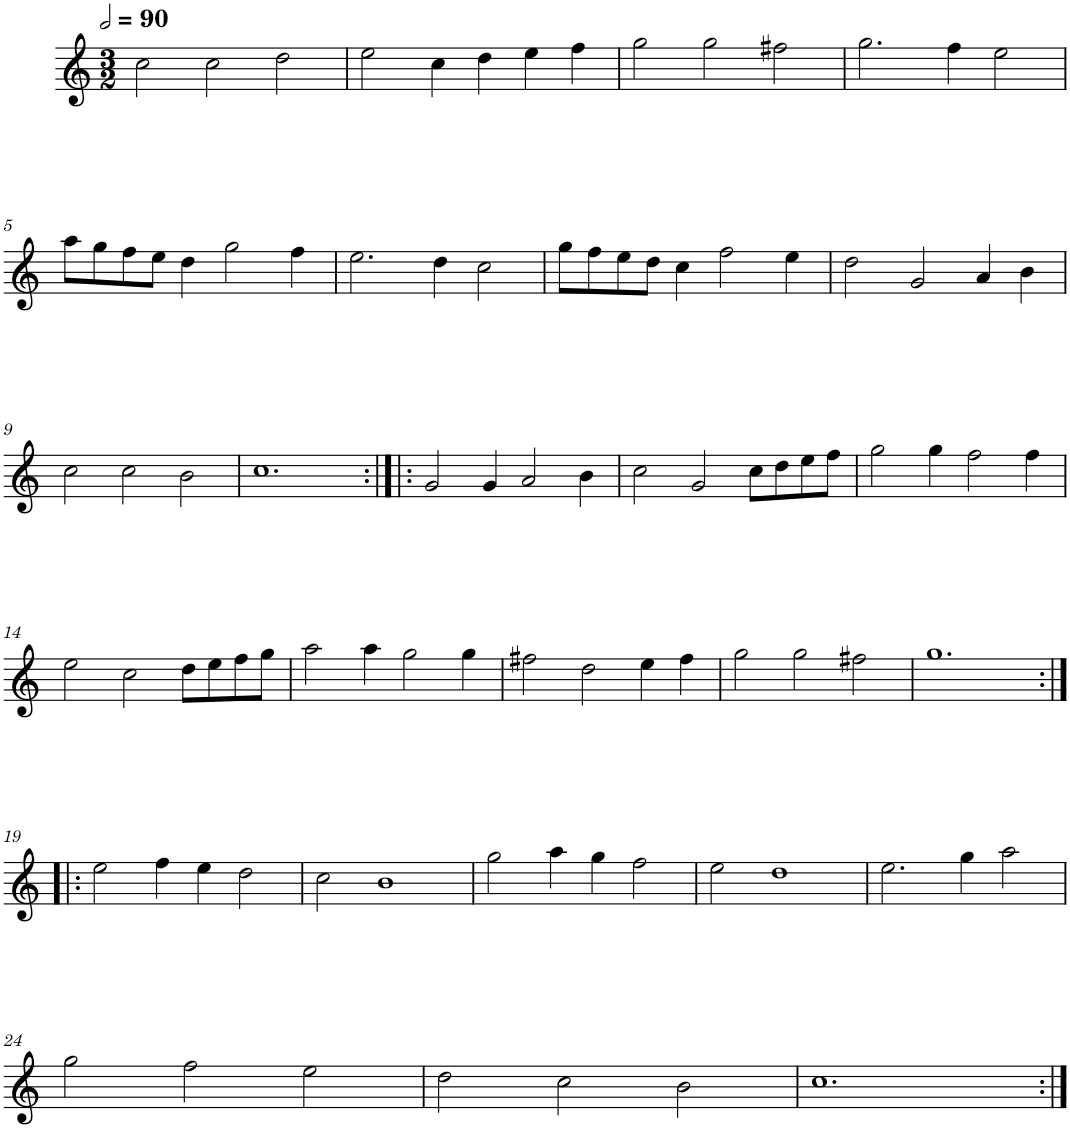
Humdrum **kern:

**kern
*part1
*staff1
*I"Cinq parties
*clefG2
*k[]
*M3/2
*MM180
=1
2cc\
2cc\
2dd\
=2
2ee\
4cc\
4dd\
4ee\
4ff\
=3
2gg\
2gg\
2ff#X\
=4
2.gg\
4ff\
2ee\
!!LO:LB:g=z
=5
8aa\L
8gg\
8ff\
8ee\J
4dd\
2gg\
4ff\
=6
2.ee\
4dd\
2cc\
=7
8gg\L
8ff\
8ee\
8dd\J
4cc\
2ff\
4ee\
=8
2dd\
2g/
4a/
4b\
!!LO:LB:g=z
=9
2cc\
2cc\
2b\
=10
1.cc
=11:|!|:
2g/
4g/
2a/
4b\
=12
2cc\
2g/
8cc\L
8dd\
8ee\
8ff\J
=13
2gg\
4gg\
2ff\
4ff\
!!LO:LB:g=z
=14
2ee\
2cc\
8dd\L
8ee\
8ff\
8gg\J
=15
2aa\
4aa\
2gg\
4gg\
=16
2ff#X\
2dd\
4ee\
4ff#\
=17
2gg\
2gg\
2ff#X\
=18
1.gg
!!LO:LB:g=z
=19:|!|:
2ee\
4ff\
4ee\
2dd\
=20
2cc\
1b
=21
2gg\
4aa\
4gg\
2ff\
=22
2ee\
1dd
=23
2.ee\
4gg\
2aa\
!!LO:LB:g=z
=24
2gg\
2ff\
2ee\
=25
2dd\
2cc\
2b\
=26
1.cc
=:|!
*-
